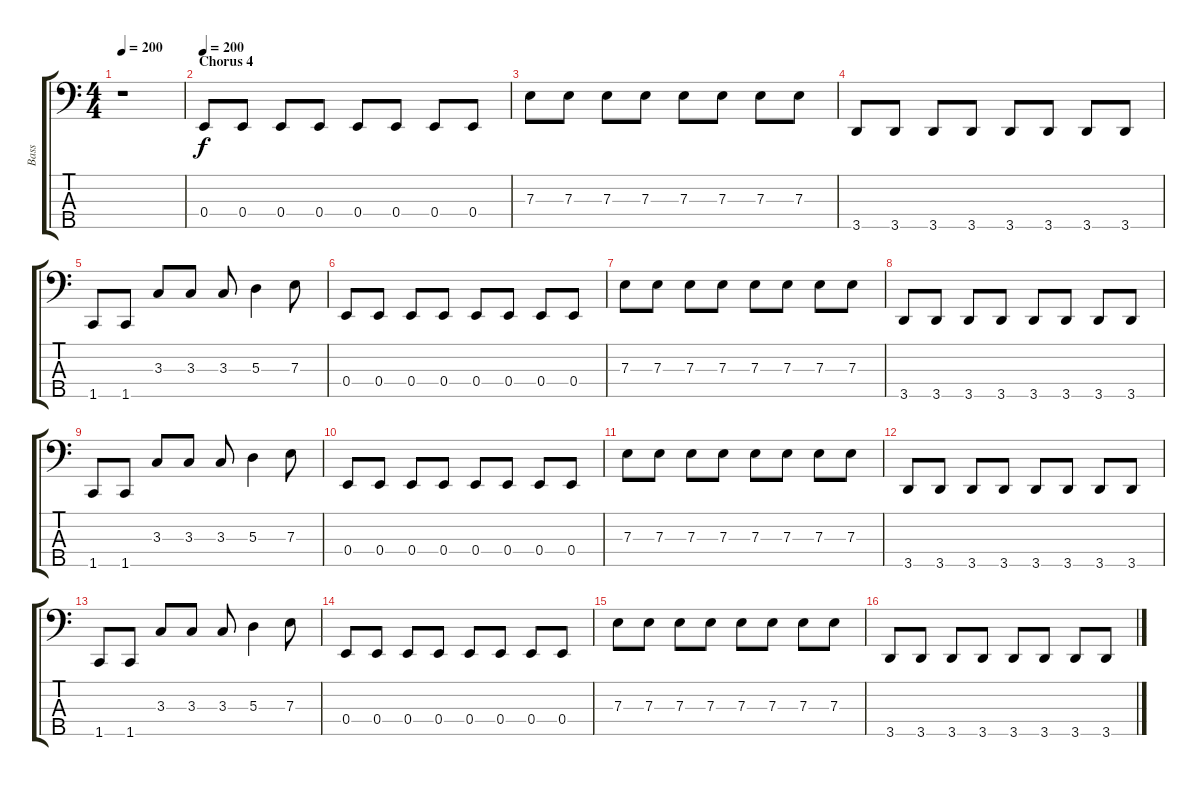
\track ("Bass" "Bass") {instrument electricbassfinger}
\staff {score tabs}
\tuning (G2 D2 A1 E1 B0) {hide}
\ts (4 4)
\tempo 200
\clef f4
\ks c
r.1{dy f} |
\section ("" "Chorus 4")
\tempo 200
0.4.8 0.4.8 0.4.8 0.4.8 0.4.8 0.4.8 0.4.8 0.4.8 |
7.3.8 7.3.8 7.3.8 7.3.8 7.3.8 7.3.8 7.3.8 7.3.8 |
3.5.8 3.5.8 3.5.8 3.5.8 3.5.8 3.5.8 3.5.8 3.5.8 |
1.5.8 1.5.8 3.3.8 3.3.8 3.3.8 5.3.4 7.3.8 |
0.4.8 0.4.8 0.4.8 0.4.8 0.4.8 0.4.8 0.4.8 0.4.8 |
7.3.8 7.3.8 7.3.8 7.3.8 7.3.8 7.3.8 7.3.8 7.3.8 |
3.5.8 3.5.8 3.5.8 3.5.8 3.5.8 3.5.8 3.5.8 3.5.8 |
1.5.8 1.5.8 3.3.8 3.3.8 3.3.8 5.3.4 7.3.8 |
0.4.8 0.4.8 0.4.8 0.4.8 0.4.8 0.4.8 0.4.8 0.4.8 |
7.3.8 7.3.8 7.3.8 7.3.8 7.3.8 7.3.8 7.3.8 7.3.8 |
3.5.8 3.5.8 3.5.8 3.5.8 3.5.8 3.5.8 3.5.8 3.5.8 |
1.5.8 1.5.8 3.3.8 3.3.8 3.3.8 5.3.4 7.3.8 |
0.4.8 0.4.8 0.4.8 0.4.8 0.4.8 0.4.8 0.4.8 0.4.8 |
7.3.8 7.3.8 7.3.8 7.3.8 7.3.8 7.3.8 7.3.8 7.3.8 |
3.5.8 3.5.8 3.5.8 3.5.8 3.5.8 3.5.8 3.5.8 3.5.8
